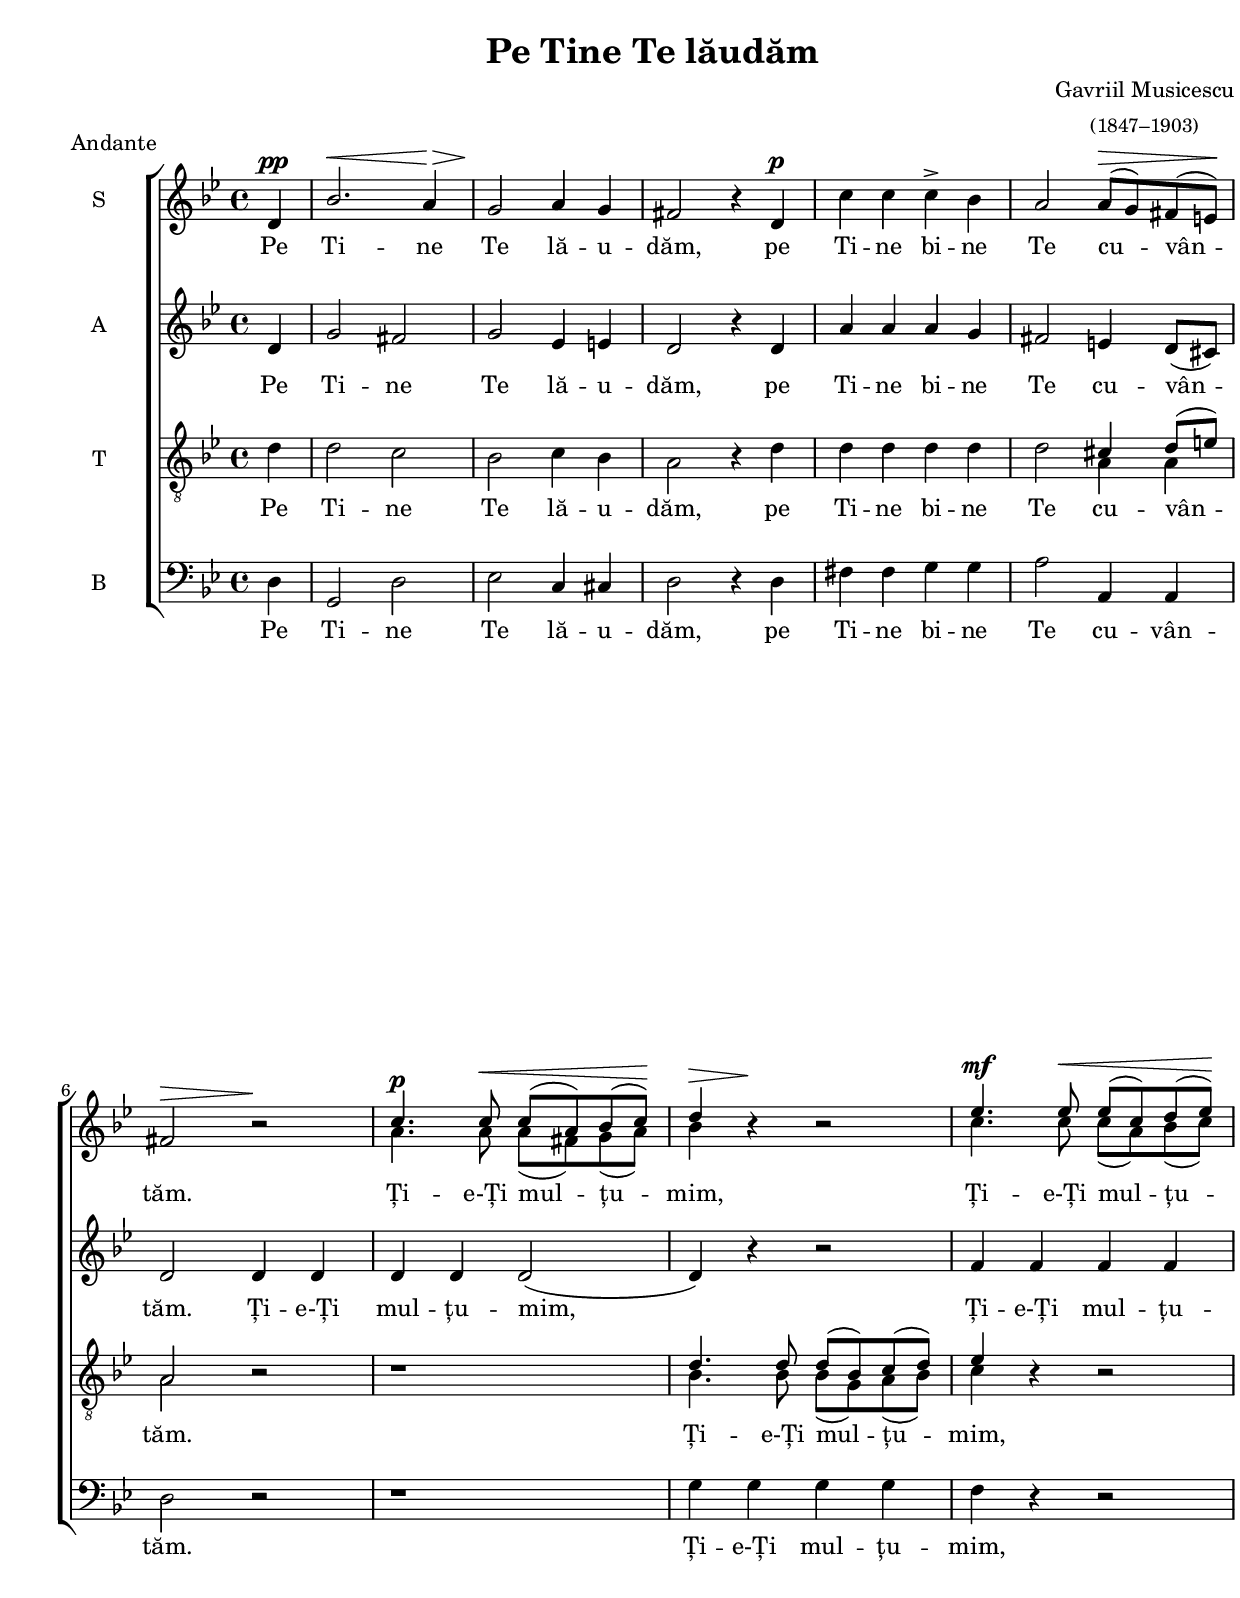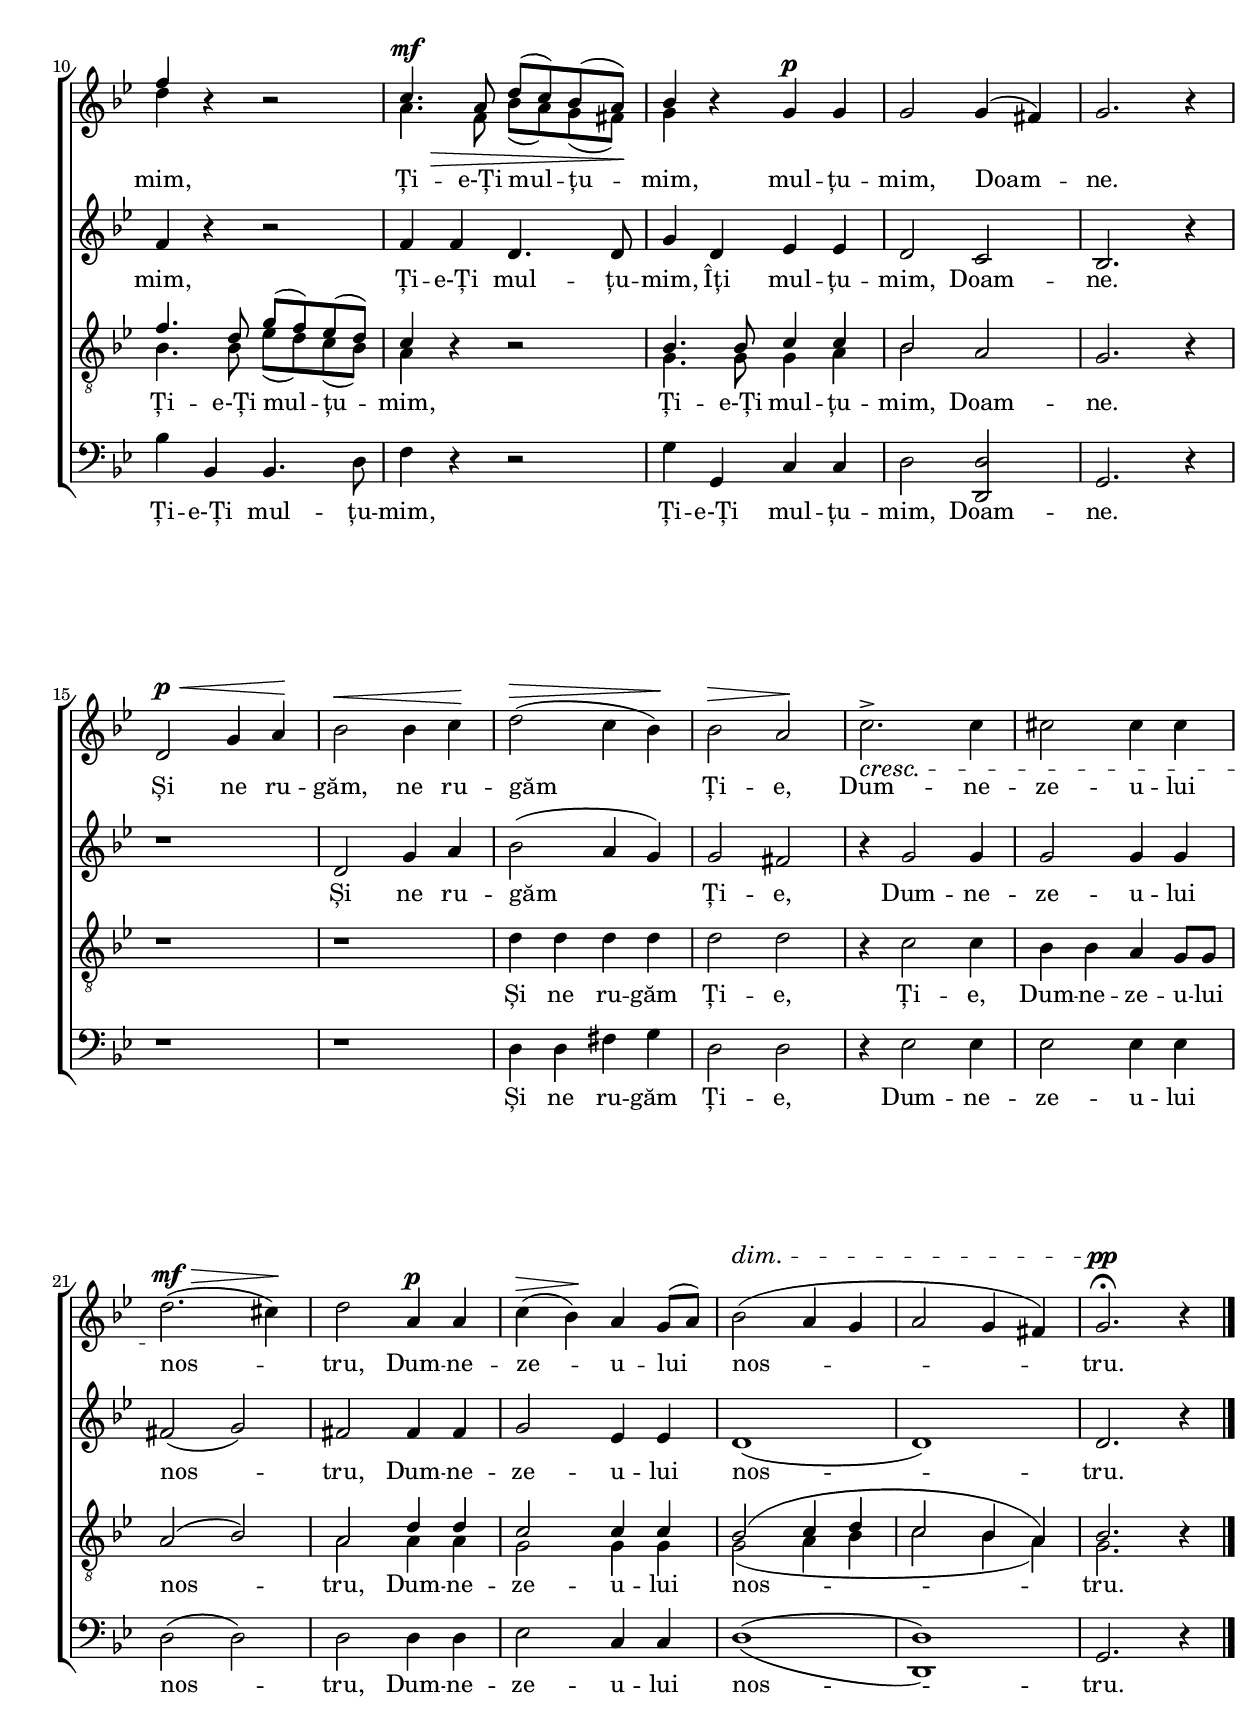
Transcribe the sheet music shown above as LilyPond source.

\version "2.19.80"

\paper {
 %#(set-paper-size "a4")
  between-system-padding = 0\mm
  markup-system-spacing = #'((basic-distance . 2))
  %system-system-spacing = #'((basic-distance . 1))
  %system-system-spacing #'basic-distance = #1
  left-margin = 1.2\cm
  line-width = 19.7\cm
  print-page-number = false
  top-margin = 5\mm
  bottom-margin = 5\mm
  ragged-last-bottom=##f
  system-count = #5
}

\header {
  title = "Pe Tine Te lăudăm"
  composer =  \markup \center-column { "Gavriil Musicescu" \small
  "(1847–1903)" }
  meter = "Andante"
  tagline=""
}

#(set-global-staff-size 19)

global = {
  \key bes \major
  \time 4/4
  \set Staff.midiInstrument = "clarinet"
}

sopWords = \lyricmode {
  Pe Ti -- ne Te lă -- u -- dăm,
  pe Ti -- ne bi -- ne Te cu -- vân -- tăm.
  Ți -- e-Ți mul -- țu -- mim,
  Ți -- e-Ți mul -- țu -- mim,
  Ți -- e-Ți mul -- țu -- mim, mul -- țu -- mim, Doam -- ne.
  Și ne ru -- găm, ne ru -- găm_ Ți -- e,
  Dum -- ne -- ze -- u -- lui nos -- tru,
  Dum -- ne -- ze -- u -- lui nos -- tru.
}

altWords = \lyricmode {
  Pe Ti -- ne Te lă -- u -- dăm,
  pe Ti -- ne bi -- ne Te cu -- vân -- tăm.
  Ți -- e-Ți mul -- țu -- mim,
  Ți -- e-Ți mul -- țu -- mim,
  Ți -- e-Ți mul -- țu -- mim, Îți mul -- țu -- mim, Doam -- ne.
  Și ne ru -- găm Ți -- e,
  Dum -- ne -- ze -- u -- lui nos -- tru,
  Dum -- ne -- ze -- u -- lui nos -- tru.
}

tenorWords = \lyricmode {
  Pe Ti -- ne Te lă -- u -- dăm,
  pe Ti -- ne bi -- ne Te cu -- vân -- tăm.
  Ți -- e-Ți mul -- țu -- mim,
  Ți -- e-Ți mul -- țu -- mim,
  Ți -- e-Ți mul -- țu -- mim, Doam -- ne.
  Și ne ru -- găm Ți -- e, Ți -- e,
  Dum -- ne -- ze -- u -- lui nos -- tru,
  Dum -- ne -- ze -- u -- lui nos -- tru.
}

bassWords = \lyricmode {
  Pe Ti -- ne Te lă -- u -- dăm,
  pe Ti -- ne bi -- ne Te cu -- vân -- tăm.
  Ți -- e-Ți mul -- țu -- mim,
  Ți -- e-Ți mul -- țu -- mim,
  Ți -- e-Ți mul -- țu -- mim, Doam -- ne.
  Și ne ru -- găm Ți -- e,
  Dum -- ne -- ze -- u -- lui nos -- tru,
  Dum -- ne -- ze -- u -- lui nos -- tru.
}

sopMusicOne = \relative c' {
   \partial 4 d^\pp
   \override Hairpin.minimum-length = #5
   bes'2.^\< a4^\!\> g2^\! a4 g fis2 b4\rest
   d,^\p
   \revert Stem.direction
   c' c c^\accent bes
   a2 a8^\>[( g) fis( e^\!)]
   fis2^\> b2\rest^\!
   \stemUp
   c4.^\p c8^\< c[( a) bes( c^\!)] d4^\> b4\rest^\! b2\rest
   ees4.^\mf ees8^\< ees[( c) d( ees^\!)] f4 b,4\rest b2\rest
   c4.^\mf\> a8 d8[( c) bes( a^\!)] bes4 b4\rest
   \revert Stem.direction
   g^\p g g2 g4( fis) g2. b4\rest \break
   d,2^\p^\< g4 a^\! bes2^\< bes4 c^\!
   d2^\>( c4 bes^\!) bes2^\> a^\!
   c2.^\accent\cresc c4 cis2 cis4 cis
   d2.^\mf^\>( cis4^\!) d2
   a4^\p a c^\>( bes^\!) a g8[( a])
   bes2^\dim( a4 g a2 g4 fis) g2.^\pp\fermata b4\rest
   \bar "|."
}

sopMusicTwo = \relative c' {
  \skip 4 \skip 1 \skip 1 \skip 1 \skip 1
  \skip 1 \skip 1
  a'4. a8 a([ fis) g( a]) bes4 \skip 4 \skip 2
  c4. c8 c([ a) bes( c]) d4  \skip 4 \skip 2
  a4. f8 bes([ a) g( fis]) g4 \skip 4 \skip 2
  \skip 1 \skip 1 \skip 1 \skip 1
  \skip 1 \skip 1 \skip 1 \skip 1
  \skip 1 \skip 1 \skip 1 \skip 1
  \skip 1 \skip 1
}


altMusic = \relative c' {
    \partial 4 d4
    g2 fis g ees4 e d2 r4
    d a' a a g fis2 e4 d8([ cis])
    d2 d4 d d d d2( d4) r4 r2
    f4 f f f f r r2
    f4 f d4. d8 g4 d ees ees d2 c2 bes2. r4
    r1 d2 g4 a bes2( a4 g) g2 fis
    r4 g2 g4 g2 g4 g fis2( g) fis2 fis4 fis g2 ees4 ees d1( d) d2. r4
}

tenorMusicOne = \relative c' {
    \stemDown
    \partial 4 d4
    d2 c bes c4 bes4 a2 b4\rest
    d d d d d d2
    \stemUp
    cis4 d8[( e]) a,2 b2\rest b1\rest
    d4. d8 d([ bes) c( d)] ees4 b4\rest b2\rest
    f'4. d8 g([ f) ees( d)] c4 b4\rest b2\rest
    bes4. bes8 c4 c bes2 a g2. b4\rest b1\rest b1\rest
    \stemDown
    d4 d d d d2 d b4\rest c2 c4 bes bes
    \stemUp
    a g8 g
    a2( bes) a2 d4 d c2 c4 c bes2( c4 d c2 bes4 a) bes2. b4\rest
}

tenorMusicTwo = \relative c' {
   \skip 4 \skip 1 \skip 1 \skip 1 \skip 1 \skip 2
   a4 a a2 \skip 2 \skip 1
   bes4. bes8 bes([ g) a( bes]) c4 \skip 4 \skip 2
   bes4. bes8 ees8([ d) c( bes]) a4 \skip 4 \skip 2
   g4. g8 g4 a bes2 \skip 2 \skip 1
   \skip 1 \skip 1 \skip 1 \skip 1 \skip 1 \skip 1 \skip 1
   a2 a4 a g2 g4 g g2( a4 bes c2 bes4 a) g2. \skip 4
}

bassMusic = \relative c' {
  \partial 4 d,4
  g,2 d' ees c4 cis d2 r4
  d fis fis g g a2 a,4 a d2 r r1
  g4 g g g f r r2
  bes4 bes, bes4. d8 f4 r r2
  g4 g, c c d2 <d d,>2 g,2. r4 r1 r1
  d'4 d fis g d2 d
  r4 ees2 ees4 ees2 ees4 ees
  d2( d) d d4 d ees2 c4 c
  \set doubleSlurs = ##t
  d1( <d d,>)
  g,2. r4
}

myScore = \new Score <<
  \new ChoirStaff <<
    \new Staff <<
     \set Staff.instrumentName = #"S"
     \new Voice { \global \voiceOne \sopMusicOne }
     \addlyrics { \sopWords }
     \new Voice { \global \voiceTwo \sopMusicTwo }
    >>

    \new Staff <<
     \set Staff.instrumentName = #"A"
     \new Voice { \global \altMusic }
     \addlyrics { \altWords  }
    >>

    \new Staff <<
     \set Staff.instrumentName = #"T"
     \clef "G_8"
     \new Voice { \global \voiceOne \tenorMusicOne }
     \addlyrics { \tenorWords }
     \new Voice { \global \voiceTwo \tenorMusicTwo }
    >>

    \new Staff <<
      \set Staff.instrumentName = #"B"
      \clef bass
      \new Voice { \global \bassMusic }
      \addlyrics { \bassWords }
    >>
  >>
>>

\score {
  \myScore
  \layout { }
}

midiOutput = \midi {
    \tempo 4 = 60
    \context { \Voice \remove "Dynamic_performer" }
}

\score {
  \myScore
  \midi { \midiOutput }
}

\score {
  \new Voice { \global \sopMusicOne }
  \midi { \midiOutput }
}

\score {
  \new Voice { \global \altMusic }
  \midi { \midiOutput }
}

\score {
  \new Voice { \global \tenorMusicOne }
  \midi { \midiOutput }
}

\score {
  \new Voice { \global \bassMusic }
  \midi { \midiOutput }
}
